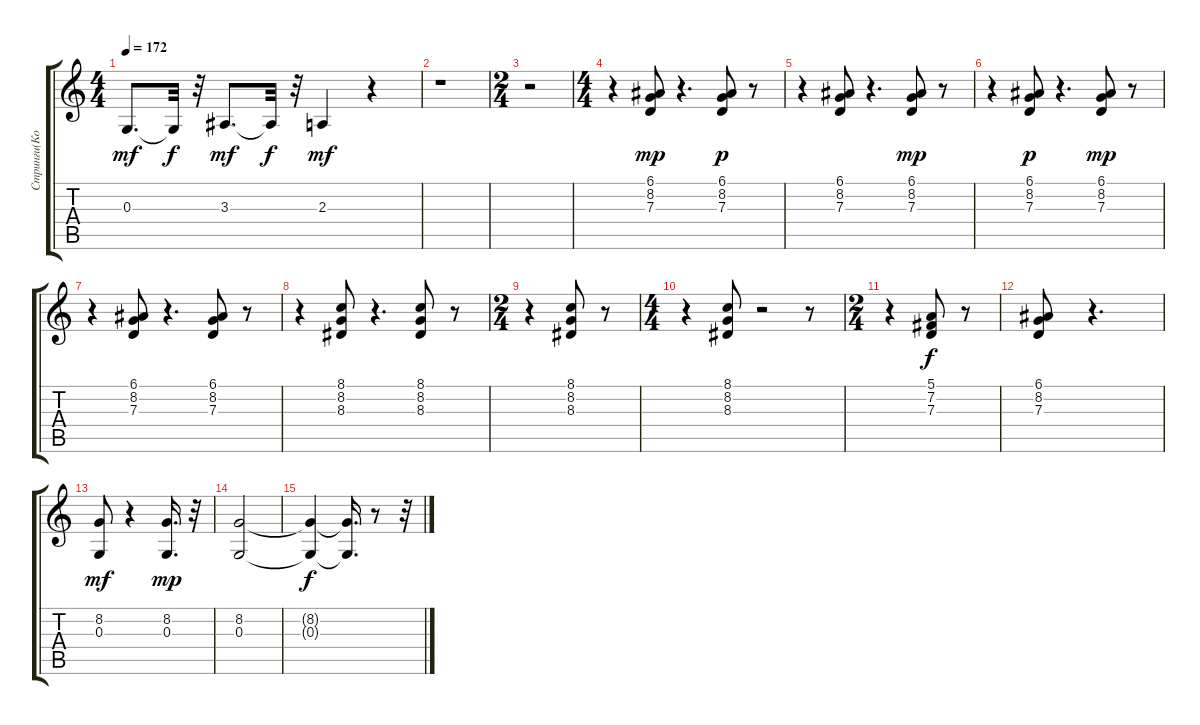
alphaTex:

\track ("Стринги(Козлов)" "Стринги(Ко") {instrument stringensemble1}
\staff {score tabs}
\tuning (E4 B3 G3 D3 A2 E2) {hide}
\ts (4 4)
\tempo 172
\clef g2
\ks c
0.3.8{d dy mf} 0.3{t}.32{dy f} r.32 3.3.8{d dy mf} 3.3{t}.32{dy f} r.32 2.3.4{dy mf} r.4 |
r.1 |
\ts (2 4)
r.2 |
\ts (4 4)
r.4 (6.1 8.2 7.3).8{dy mp} r.4{d} (6.1 8.2 7.3).8{dy p} r.8 |
r.4 (6.1 8.2 7.3).8 r.4{d} (6.1 8.2 7.3).8{dy mp} r.8 |
r.4 (6.1 8.2 7.3).8{dy p} r.4{d} (6.1 8.2 7.3).8{dy mp} r.8 |
r.4 (6.1 8.2 7.3).8 r.4{d} (6.1 8.2 7.3).8 r.8 |
r.4 (8.1 8.2 8.3).8 r.4{d} (8.1 8.2 8.3).8 r.8 |
\ts (2 4)
r.4 (8.1 8.2 8.3).8 r.8 |
\ts (4 4)
r.4 (8.1 8.2 8.3).8 r.2 r.8 |
\ts (2 4)
r.4 (5.1 7.2 7.3).8{dy f} r.8 |
(6.1 8.2 7.3).8 r.4{d} |
(8.2 0.3).8{dy mf} r.4 (8.2 0.3).16{d dy mp} r.32 |
(8.2 0.3).2 |
(8.2{t} 0.3{t}).4{dy f} (8.2{t} 0.3{t}).16{d} r.8 r.32
